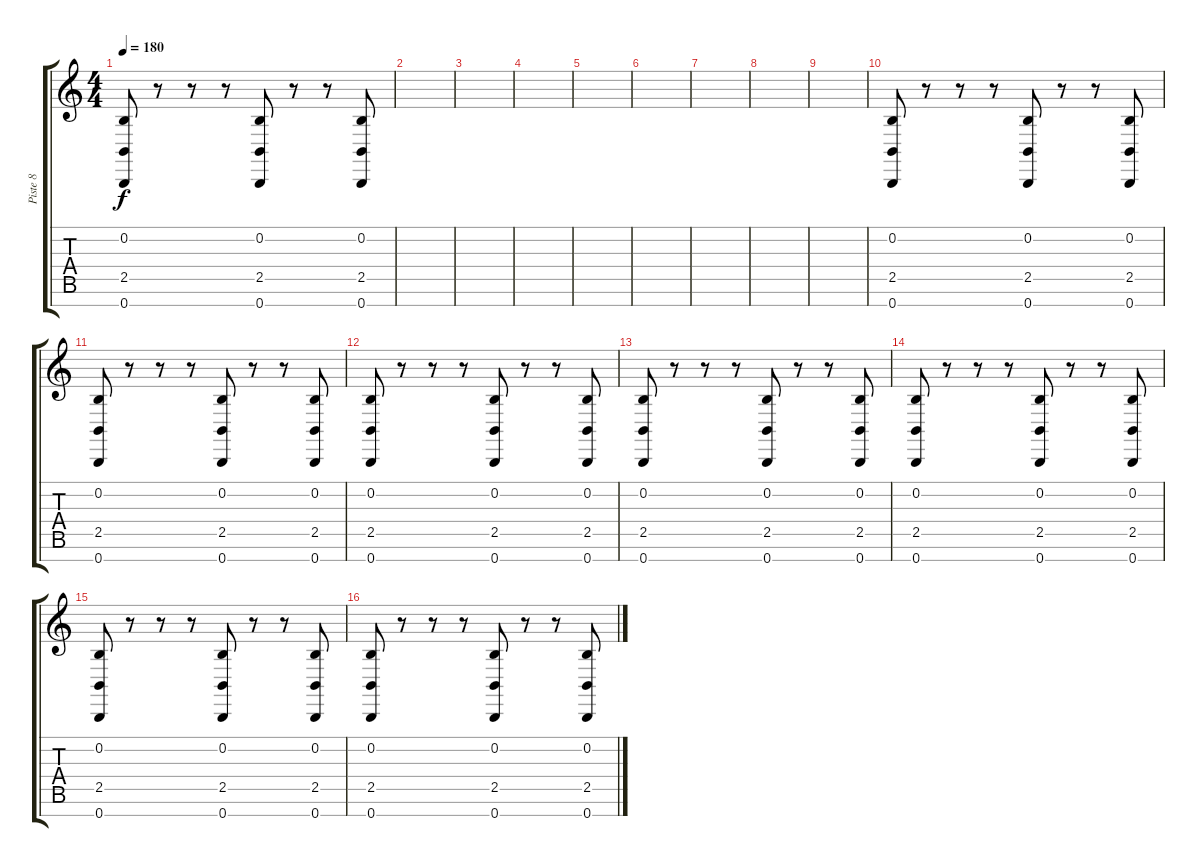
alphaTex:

\track ("Piste 8" "Piste 8") {instrument taikodrum}
\staff {score tabs}
\tuning (E4 B3 G3 D3 A2 E2 B1) {hide}
\ts (4 4)
\tempo 180
\clef g2
\ks c
(0.2 2.5 0.7).8{dy f} r.8 r.8 r.8 (0.2 2.5 0.7).8 r.8 r.8 (0.2 2.5 0.7).8 |
|
|
|
|
|
|
|
|
(0.2 2.5 0.7).8 r.8 r.8 r.8 (0.2 2.5 0.7).8 r.8 r.8 (0.2 2.5 0.7).8 |
(0.2 2.5 0.7).8 r.8 r.8 r.8 (0.2 2.5 0.7).8 r.8 r.8 (0.2 2.5 0.7).8 |
(0.2 2.5 0.7).8 r.8 r.8 r.8 (0.2 2.5 0.7).8 r.8 r.8 (0.2 2.5 0.7).8 |
(0.2 2.5 0.7).8 r.8 r.8 r.8 (0.2 2.5 0.7).8 r.8 r.8 (0.2 2.5 0.7).8 |
(0.2 2.5 0.7).8 r.8 r.8 r.8 (0.2 2.5 0.7).8 r.8 r.8 (0.2 2.5 0.7).8 |
(0.2 2.5 0.7).8 r.8 r.8 r.8 (0.2 2.5 0.7).8 r.8 r.8 (0.2 2.5 0.7).8 |
(0.2 2.5 0.7).8 r.8 r.8 r.8 (0.2 2.5 0.7).8 r.8 r.8 (0.2 2.5 0.7).8
